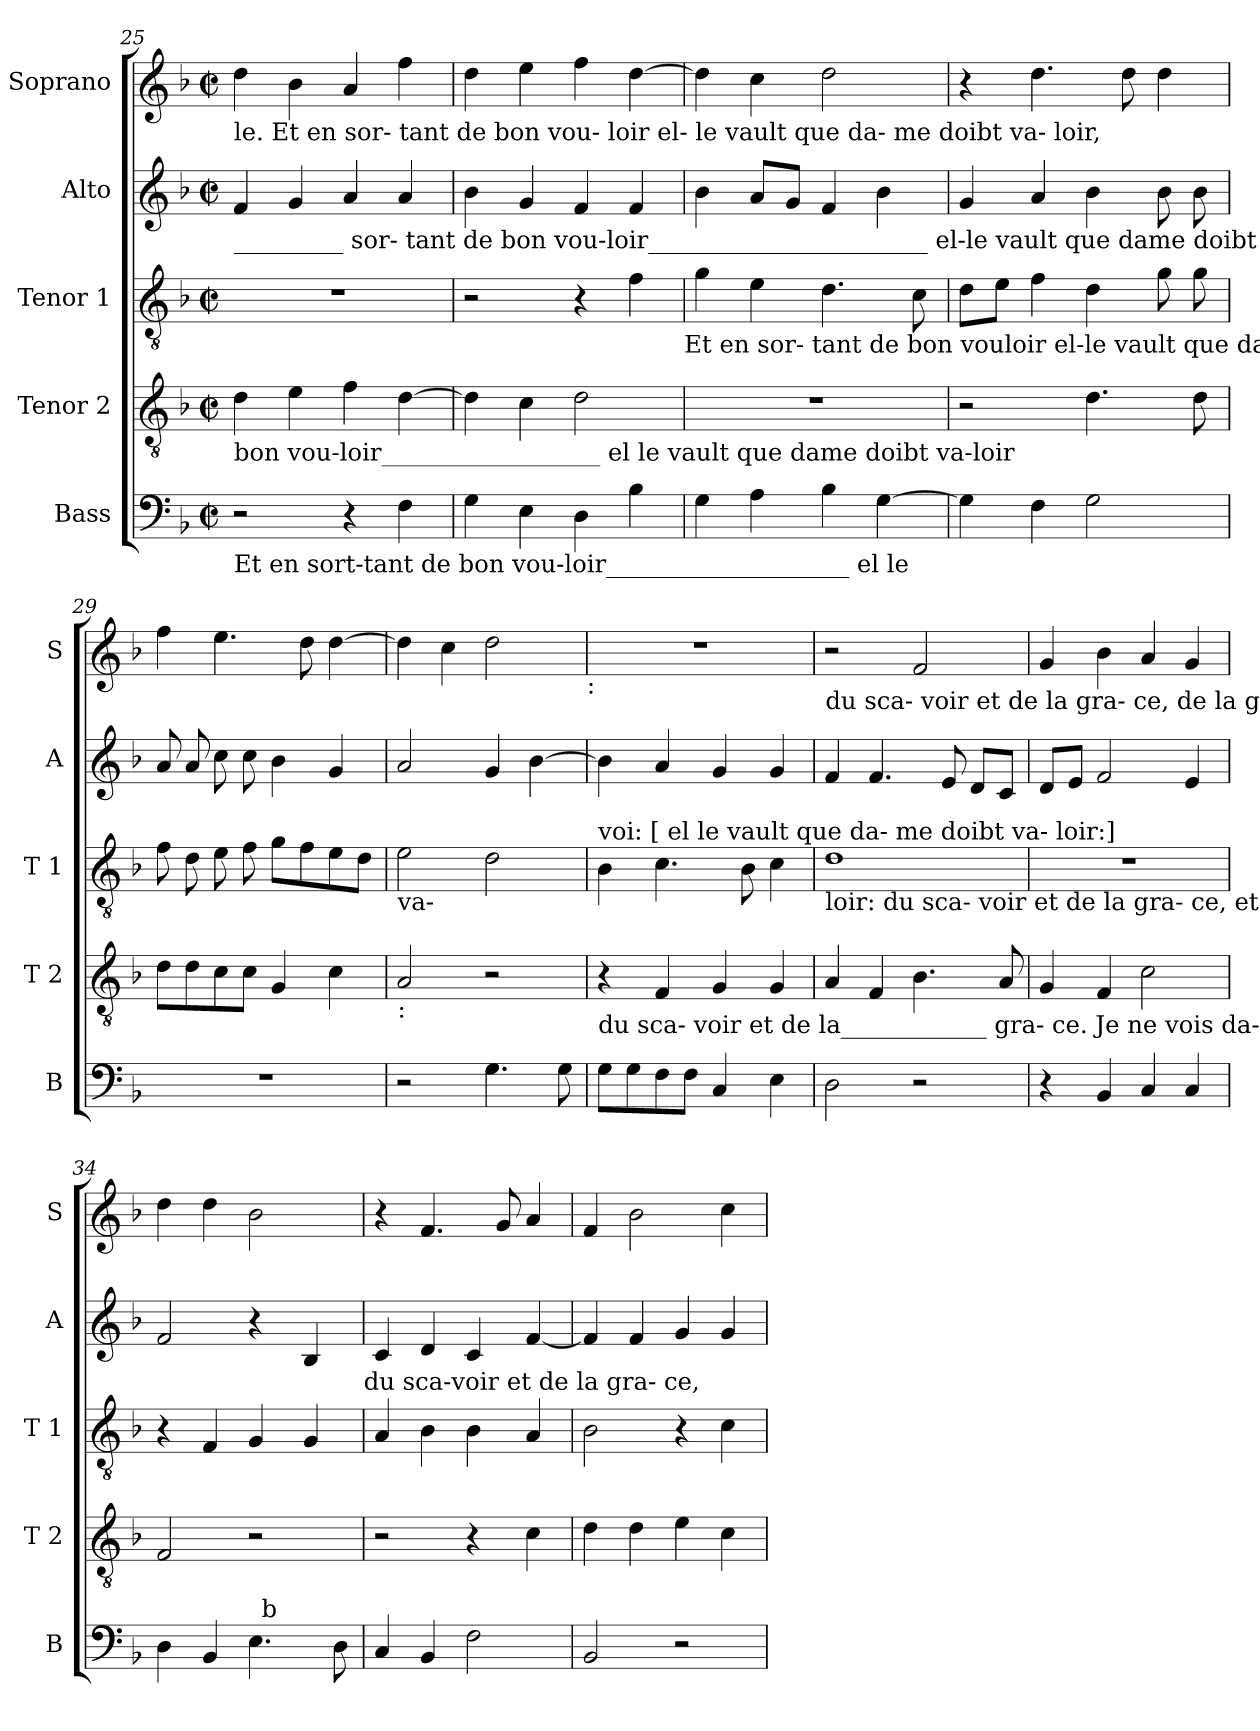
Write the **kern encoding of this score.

**kern	**kern	**kern	**kern	**kern
*part5	*part4	*part3	*part2	*part1
*staff5	*staff4	*staff3	*staff2	*staff1
*I"Bass	*I"Tenor 2	*I"Tenor 1	*I"Alto	*I"Soprano
*I'B	*I'T 2	*I'T 1	*I'A	*I'S
!!LO:PB:g=z
*clefF4	*clefGv2	*clefGv2	*clefG2	*clefG2
*k[b-]	*k[b-]	*k[b-]	*k[b-]	*k[b-]
*F:	*F:	*F:	*F:	*F:
*M2/2	*M2/2	*M2/2	*M2/2	*M2/2
*met(c|)	*met(c|)	*met(c|)	*met(c|)	*met(c|)
=25	=25	=25	=25	=25
!	!	!	!	!LO:TX:b:t=le.  Et   en  sor-  tant   de   bon  vou-                loir                    el-      le vault   que   da-     me doibt        va-  loir,
!	!	!	!LO:TX:b:t=_________ sor-  tant   de   bon  vou-loir_______________________  el-le vault que dame doibt va-	!
!	!LO:TX:b:t=bon vou-loir__________________                                                     el     le   vault que dame doibt va-loir	!	!	!
!LO:TX:b:t=Et     en   sort-tant   de     bon vou-loir____________________                                                     el     le	!	!	!	!
2r	4d\	1r	4f/	4dd\
.	4e\	.	4g/	4b-\
4r	4f\	.	4a/	4a/
4F\	[4d\	.	4a/	4ff\
=26	=26	=26	=26	=26
4G\	4d\]	2r	4b-\	4dd\
4E\	4c\	.	4g/	4ee\
4D\	2d\	4r	4f/	4ff\
4B-\	.	4f\	4f/	[4dd\
!	!	!LO:TX:b:t=Et      en   sor- tant    de    bon vouloir   el-le vault que dame doibt	!	!
=27	=27	=27	=27	=27
4G\	1r	4g\	4b-\	4dd\]
4A\	.	4e\	8a/L	4cc\
.	.	.	8g/J	.
4B-\	.	4.d\	4f/	2dd\
[4G\	.	.	4b-\	.
.	.	8c\	.	.
=28	=28	=28	=28	=28
4G\]	2r	8d\L	4g/	4r
.	.	8e\J	.	.
4F\	.	4f\	4a/	4.dd\
2G\	4.d\	4d\	4b-\	.
.	.	.	.	8dd\
.	.	8g\	8b-\	4dd\
.	8d\	8g\	8b-\	.
=29	=29	=29	=29	=29
1r	8d\L	8f\	8a/	4ff\
.	8d\	8d\	8a/	.
.	8c\	8e\	8cc\	4.ee\
.	8c\J	8f\	8cc\	.
.	4G/	8g\L	4b-\	.
.	.	8f\	.	8dd\
.	4c\	8e\	4g/	[4dd\
.	.	8d\J	.	.
=30	=30	=30	=30	=30
!	!	!LO:TX:b:t=va-	!	!
!	!LO:TX:b:t=&colon;	!	!	!
2r	2A/	2e\	2a/	4dd\]
.	.	.	.	4cc\
4.G\	2r	2d\	4g/	2dd\
.	.	.	[4b-\	.
8G\	.	.	.	.
!	!	!	!	!LO:TX:b:t=&colon;
!!LO:LB:g=z
=31	=31	=31	=31	=31
!	!	!LO:TX:a:t=voi&colon; [ el      le   vault que da-     me  doibt      va-  loir&colon;]	!	!
!	!LO:TX:b:t=du    sca- voir   et     de   la____________    gra-          ce.                                               Je      ne  vois  da- me	!	!	!
8G\L	4r	4B-\	4b-\]	1r
8G\	.	.	.	.
8F\	4F/	4.c\	4a/	.
8F\J	.	.	.	.
4C/	4G/	.	4g/	.
.	.	8B-\	.	.
4E\	4G/	4c\	4g/	.
=32	=32	=32	=32	=32
!	!	!	!	!LO:TX:b:t=du           sca- voir  et    de      la  gra-  ce,                   de     la  gra-   ce.    Je          ne
!	!	!LO:TX:b:t=loir&colon;                                                              du  sca- voir   et   de    la     gra-   ce,                et	!	!
2D\	4A/	1d	4f/	2r
.	4F/	.	4.f/	.
2r	4.B-\	.	.	2f/
.	.	.	8e/	.
.	.	.	8d/L	.
.	8A/	.	8c/J	.
=33	=33	=33	=33	=33
4r	4G/	1r	8d/L	4g/
.	.	.	8e/J	.
4BB-/	4F/	.	2f/	4b-\
4C/	2c\	.	.	4a/
4C/	.	.	4e/	4g/
=34	=34	=34	=34	=34
*^	*	*	*	*
4D\	2ryy	2F/	4r	2f/	4dd\
4BB-/	.	.	4F/	.	4dd\
4.E\	32ryy	2r	4G/	4r	2b-\
!	!LO:TX:a:t=b	!	!	!	!
.	4...ryy	.	.	.	.
.	.	.	4G/	4B-/	.
8D\	.	.	.	.	.
!	!	!	!LO:TX:a:t=du    sca-voir  et     de             la   gra-  ce,	!	!
*v	*v	*	*	*	*
=35	=35	=35	=35	=35
4C/	2r	4A/	4c/	4r
4BB-/	.	4B-\	4d/	4.f/
2F\	4r	4B-\	4c/	.
.	.	.	.	8g/
.	4c\	4A/	[4f/	4a/
=36	=36	=36	=36	=36
2BB-/	4d\	2B-\	4f/]	4f/
.	4d\	.	4f/	2b-\
2r	4e\	4r	4g/	.
.	4c\	4c\	4g/	4cc\
=	=	=	=	=
*-	*-	*-	*-	*-
